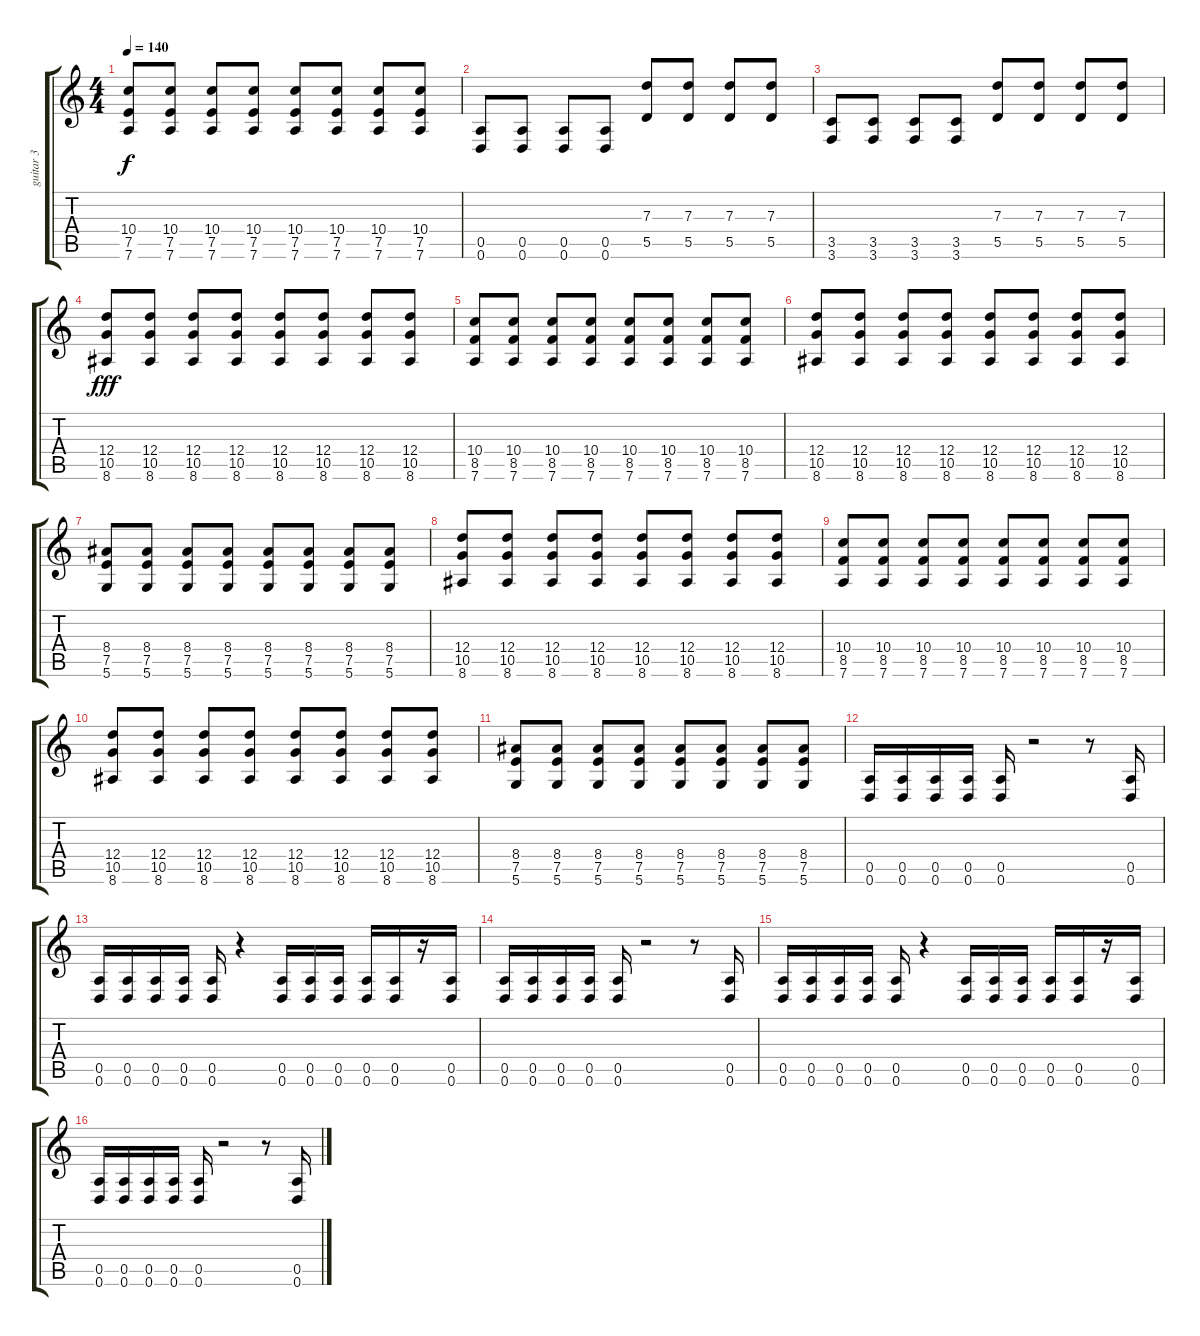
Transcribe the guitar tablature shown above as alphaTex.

\track ("guitar 3" "guitar 3") {instrument distortionguitar}
\staff {score tabs}
\tuning (E4 B3 G3 D3 A2 D2) {hide}
\ts (4 4)
\tempo 140
\clef g2
\ks c
(10.4 7.5 7.6).8{dy f} (10.4 7.5 7.6).8 (10.4 7.5 7.6).8 (10.4 7.5 7.6).8 (10.4 7.5 7.6).8 (10.4 7.5 7.6).8 (10.4 7.5 7.6).8 (10.4 7.5 7.6).8 |
(0.5 0.6).8 (0.5 0.6).8 (0.5 0.6).8 (0.5 0.6).8 (7.3 5.5).8 (7.3 5.5).8 (7.3 5.5).8 (7.3 5.5).8 |
(3.5 3.6).8 (3.5 3.6).8 (3.5 3.6).8 (3.5 3.6).8 (7.3 5.5).8 (7.3 5.5).8 (7.3 5.5).8 (7.3 5.5).8 |
(12.4 10.5 8.6).8{dy fff} (12.4 10.5 8.6).8 (12.4 10.5 8.6).8 (12.4 10.5 8.6).8 (12.4 10.5 8.6).8 (12.4 10.5 8.6).8 (12.4 10.5 8.6).8 (12.4 10.5 8.6).8 |
(10.4 8.5 7.6).8 (10.4 8.5 7.6).8 (10.4 8.5 7.6).8 (10.4 8.5 7.6).8 (10.4 8.5 7.6).8 (10.4 8.5 7.6).8 (10.4 8.5 7.6).8 (10.4 8.5 7.6).8 |
(12.4 10.5 8.6).8 (12.4 10.5 8.6).8 (12.4 10.5 8.6).8 (12.4 10.5 8.6).8 (12.4 10.5 8.6).8 (12.4 10.5 8.6).8 (12.4 10.5 8.6).8 (12.4 10.5 8.6).8 |
(8.4 7.5 5.6).8 (8.4 7.5 5.6).8 (8.4 7.5 5.6).8 (8.4 7.5 5.6).8 (8.4 7.5 5.6).8 (8.4 7.5 5.6).8 (8.4 7.5 5.6).8 (8.4 7.5 5.6).8 |
(12.4 10.5 8.6).8 (12.4 10.5 8.6).8 (12.4 10.5 8.6).8 (12.4 10.5 8.6).8 (12.4 10.5 8.6).8 (12.4 10.5 8.6).8 (12.4 10.5 8.6).8 (12.4 10.5 8.6).8 |
(10.4 8.5 7.6).8 (10.4 8.5 7.6).8 (10.4 8.5 7.6).8 (10.4 8.5 7.6).8 (10.4 8.5 7.6).8 (10.4 8.5 7.6).8 (10.4 8.5 7.6).8 (10.4 8.5 7.6).8 |
(12.4 10.5 8.6).8 (12.4 10.5 8.6).8 (12.4 10.5 8.6).8 (12.4 10.5 8.6).8 (12.4 10.5 8.6).8 (12.4 10.5 8.6).8 (12.4 10.5 8.6).8 (12.4 10.5 8.6).8 |
(8.4 7.5 5.6).8 (8.4 7.5 5.6).8 (8.4 7.5 5.6).8 (8.4 7.5 5.6).8 (8.4 7.5 5.6).8 (8.4 7.5 5.6).8 (8.4 7.5 5.6).8 (8.4 7.5 5.6).8 |
(0.5 0.6).16 (0.5 0.6).16 (0.5 0.6).16 (0.5 0.6).16 (0.5 0.6).16 r.2 r.8 (0.5 0.6).16 |
(0.5 0.6).16 (0.5 0.6).16 (0.5 0.6).16 (0.5 0.6).16 (0.5 0.6).16 r.4 (0.5 0.6).16 (0.5 0.6).16 (0.5 0.6).16 (0.5 0.6).16 (0.5 0.6).16 r.16 (0.5 0.6).16 |
(0.5 0.6).16 (0.5 0.6).16 (0.5 0.6).16 (0.5 0.6).16 (0.5 0.6).16 r.2 r.8 (0.5 0.6).16 |
(0.5 0.6).16 (0.5 0.6).16 (0.5 0.6).16 (0.5 0.6).16 (0.5 0.6).16 r.4 (0.5 0.6).16 (0.5 0.6).16 (0.5 0.6).16 (0.5 0.6).16 (0.5 0.6).16 r.16 (0.5 0.6).16 |
(0.5 0.6).16 (0.5 0.6).16 (0.5 0.6).16 (0.5 0.6).16 (0.5 0.6).16 r.2 r.8 (0.5 0.6).16
